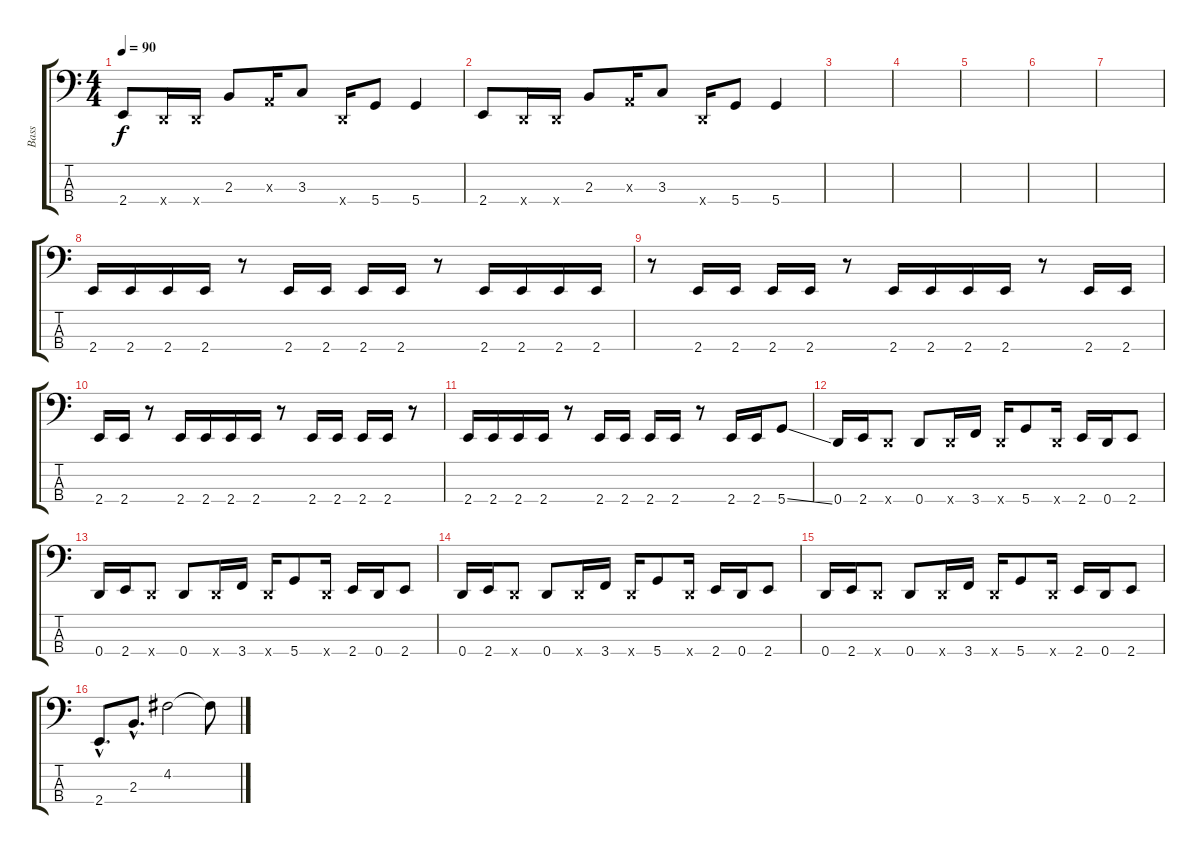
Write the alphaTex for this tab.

\track ("Bass" "Bass") {instrument slapbass2}
\staff {score tabs}
\tuning (G2 D2 A1 D1) {hide}
\ts (4 4)
\tempo 90
\clef f4
\ks c
2.4.8{dy f} 0.4{x}.16 0.4{x}.16 2.3.8 0.3{x}.16 3.3.8 0.4{x}.16 5.4.8 5.4.4 |
2.4.8 0.4{x}.16 0.4{x}.16 2.3.8 0.3{x}.16 3.3.8 0.4{x}.16 5.4.8 5.4.4 |
|
|
|
|
|
2.4.16 2.4.16 2.4.16 2.4.16 r.8 2.4.16 2.4.16 2.4.16 2.4.16 r.8 2.4.16 2.4.16 2.4.16 2.4.16 |
r.8 2.4.16 2.4.16 2.4.16 2.4.16 r.8 2.4.16 2.4.16 2.4.16 2.4.16 r.8 2.4.16 2.4.16 |
2.4.16 2.4.16 r.8 2.4.16 2.4.16 2.4.16 2.4.16 r.8 2.4.16 2.4.16 2.4.16 2.4.16 r.8 |
2.4.16 2.4.16 2.4.16 2.4.16 r.8 2.4.16 2.4.16 2.4.16 2.4.16 r.8 2.4.16 2.4.16 5.4{ss}.8 |
0.4.16 2.4.16 0.4{x}.8 0.4.8 0.4{x}.16 3.4.16 0.4{x}.16 5.4.8 0.4{x}.16 2.4.16 0.4.16 2.4.8 |
0.4.16 2.4.16 0.4{x}.8 0.4.8 0.4{x}.16 3.4.16 0.4{x}.16 5.4.8 0.4{x}.16 2.4.16 0.4.16 2.4.8 |
0.4.16 2.4.16 0.4{x}.8 0.4.8 0.4{x}.16 3.4.16 0.4{x}.16 5.4.8 0.4{x}.16 2.4.16 0.4.16 2.4.8 |
0.4.16 2.4.16 0.4{x}.8 0.4.8 0.4{x}.16 3.4.16 0.4{x}.16 5.4.8 0.4{x}.16 2.4.16 0.4.16 2.4.8 |
2.4{hac}.8{d} 2.3{hac}.8{d} 4.2.2 4.2{t}.8
